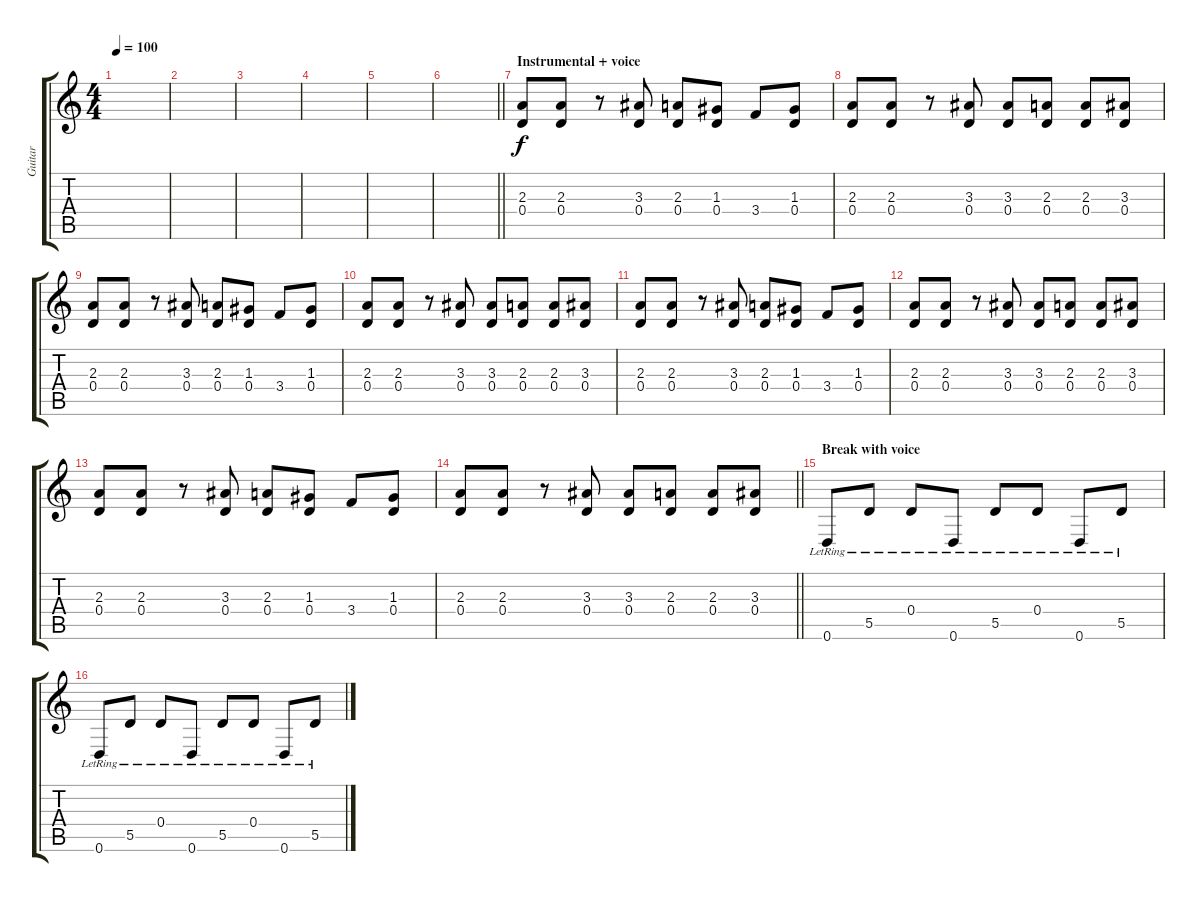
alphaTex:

\track ("Guitar" "Guitar") {instrument electricguitarclean}
\staff {score tabs}
\tuning (E4 B3 G3 D3 A2 D2) {hide}
\ts (4 4)
\tempo 100
\clef g2
\ks c
|
|
|
|
|
\barLineRight lightlight
|
\section ("" "Instrumental + voice")
(2.3 0.4).8{instrument acousticguitarsteel} (2.3 0.4).8 r.8 (3.3 0.4).8 (2.3 0.4).8 (1.3 0.4).8 3.4.8 (1.3 0.4).8 |
(2.3 0.4).8 (2.3 0.4).8 r.8 (3.3 0.4).8 (3.3 0.4).8 (2.3 0.4).8 (2.3 0.4).8 (3.3 0.4).8 |
(2.3 0.4).8 (2.3 0.4).8 r.8 (3.3 0.4).8 (2.3 0.4).8 (1.3 0.4).8 3.4.8 (1.3 0.4).8 |
(2.3 0.4).8 (2.3 0.4).8 r.8 (3.3 0.4).8 (3.3 0.4).8 (2.3 0.4).8 (2.3 0.4).8 (3.3 0.4).8 |
(2.3 0.4).8 (2.3 0.4).8 r.8 (3.3 0.4).8 (2.3 0.4).8 (1.3 0.4).8 3.4.8 (1.3 0.4).8 |
(2.3 0.4).8 (2.3 0.4).8 r.8 (3.3 0.4).8 (3.3 0.4).8 (2.3 0.4).8 (2.3 0.4).8 (3.3 0.4).8 |
(2.3 0.4).8 (2.3 0.4).8 r.8 (3.3 0.4).8 (2.3 0.4).8 (1.3 0.4).8 3.4.8 (1.3 0.4).8 |
\barLineRight lightlight
(2.3 0.4).8 (2.3 0.4).8 r.8 (3.3 0.4).8 (3.3 0.4).8 (2.3 0.4).8 (2.3 0.4).8 (3.3 0.4).8 |
\section ("" "Break with voice")
0.6{lr}.8{instrument electricguitarclean} 5.5{lr}.8 0.4{lr}.8 0.6{lr}.8 5.5{lr}.8 0.4{lr}.8 0.6{lr}.8 5.5{lr}.8 |
0.6{lr}.8 5.5{lr}.8 0.4{lr}.8 0.6{lr}.8 5.5{lr}.8 0.4{lr}.8 0.6{lr}.8 5.5{lr}.8
